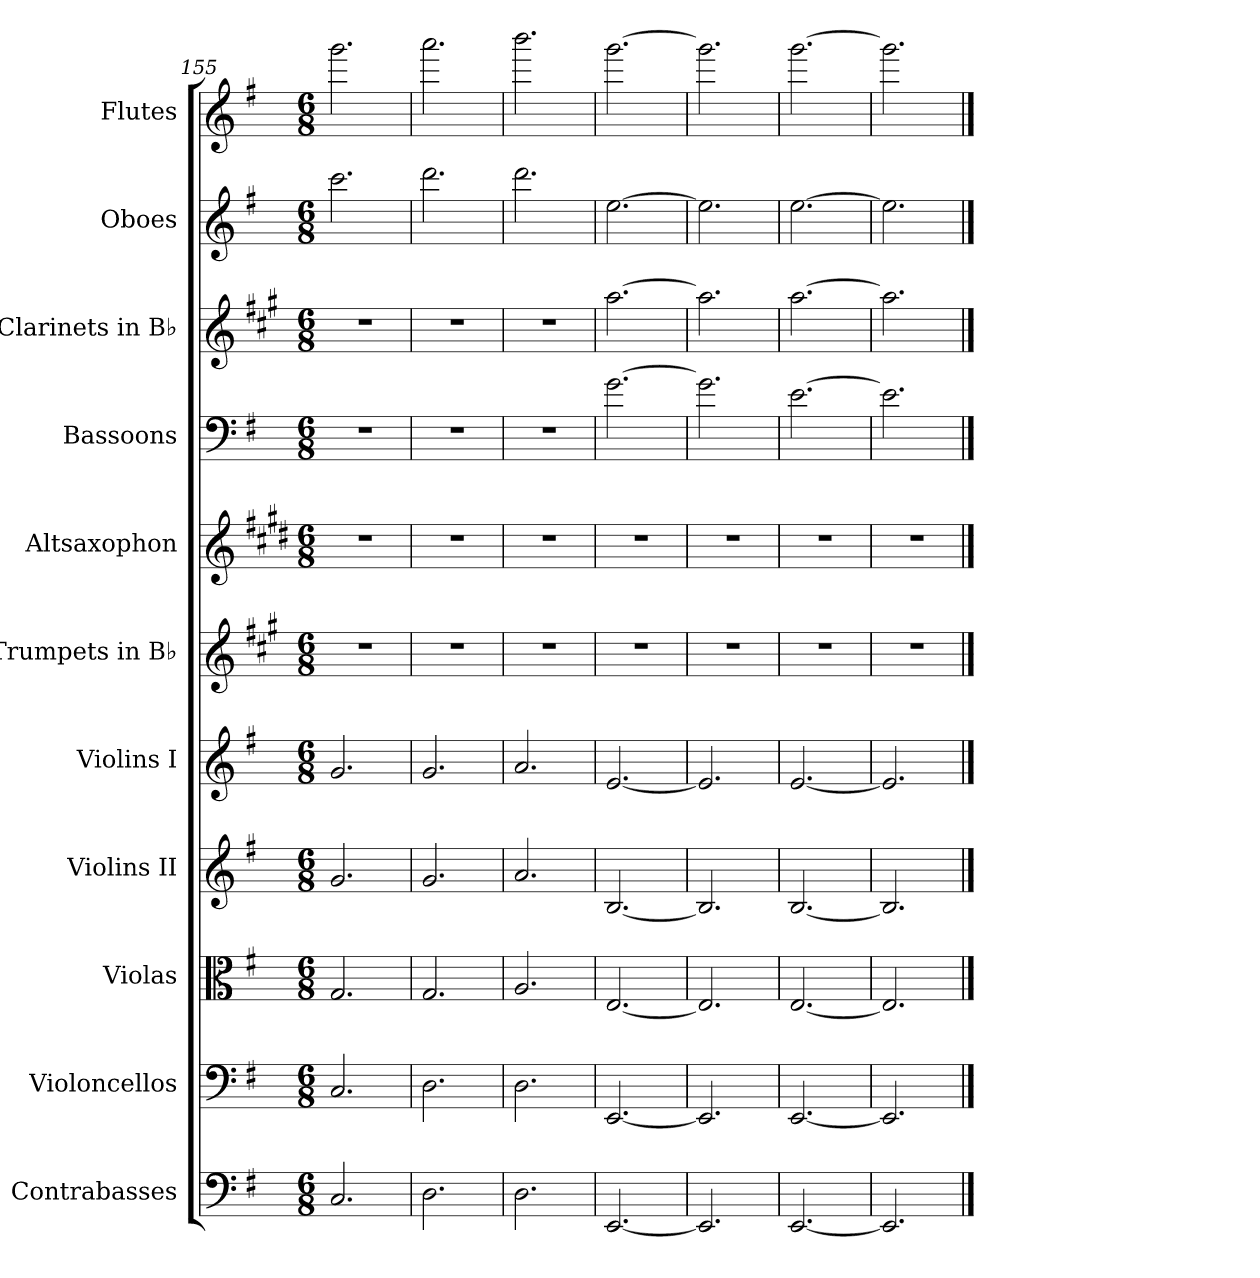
**kern	**kern	**kern	**kern	**kern	**kern	**kern	**kern	**kern	**kern	**kern
*part11	*part10	*part9	*part8	*part7	*part6	*part5	*part4	*part3	*part2	*part1
*staff11	*staff10	*staff9	*staff8	*staff7	*staff6	*staff5	*staff4	*staff3	*staff2	*staff1
*I"Contrabasses	*I"Violoncellos	*I"Violas	*I"Violins II	*I"Violins I	*I"Trumpets in B♭	*I"Altsaxophon	*I"Bassoons	*I"Clarinets in B♭	*I"Oboes	*I"Flutes
*I'Cb.	*I'Vc.	*I'Vla.	*I'Vln. II	*I'Vln. I	*	*I'A.sax.	*I'Bsn.	*	*I'Ob.	*I'Fl.
*clefF4	*clefF4	*clefC3	*clefG2	*clefG2	*clefG2	*clefG2	*clefF4	*clefG2	*clefG2	*clefG2
*ITrd7c12	*	*	*	*	*ITrd1c2	*ITrd5c9	*	*ITrd1c2	*	*
*k[f#]	*k[f#]	*k[f#]	*k[f#]	*k[f#]	*k[f#]	*k[f#]	*k[f#]	*k[f#]	*k[f#]	*k[f#]
*M6/8	*M6/8	*M6/8	*M6/8	*M6/8	*M6/8	*M6/8	*M6/8	*M6/8	*M6/8	*M6/8
=155	=155	=155	=155	=155	=155	=155	=155	=155	=155	=155
2.CC/	2.C/	2.G/	2.g/	2.g/	2.r	2.r	2.r	2.r	2.ccc\	2.ggg\
=156	=156	=156	=156	=156	=156	=156	=156	=156	=156	=156
2.DD\	2.D\	2.G/	2.g/	2.g/	2.r	2.r	2.r	2.r	2.ddd\	2.aaa\
=157	=157	=157	=157	=157	=157	=157	=157	=157	=157	=157
2.DD\	2.D\	2.A/	2.a/	2.a/	2.r	2.r	2.r	2.r	2.ddd\	2.bbb\
=158	=158	=158	=158	=158	=158	=158	=158	=158	=158	=158
[2.EEE/	[2.EE/	[2.E/	[2.B/	[2.e/	2.r	2.r	[2.g\	[2.gg\	[2.ee\	[2.ggg\
=159	=159	=159	=159	=159	=159	=159	=159	=159	=159	=159
2.EEE/]	2.EE/]	2.E/]	2.B/]	2.e/]	2.r	2.r	2.g\]	2.gg\]	2.ee\]	2.ggg\]
=160	=160	=160	=160	=160	=160	=160	=160	=160	=160	=160
[2.EEE/	[2.EE/	[2.E/	[2.B/	[2.e/	2.r	2.r	[2.e\	[2.gg\	[2.ee\	[2.ggg\
=161	=161	=161	=161	=161	=161	=161	=161	=161	=161	=161
2.EEE/]	2.EE/]	2.E/]	2.B/]	2.e/]	2.r	2.r	2.e\]	2.gg\]	2.ee\]	2.ggg\]
==	==	==	==	==	==	==	==	==	==	==
*-	*-	*-	*-	*-	*-	*-	*-	*-	*-	*-
